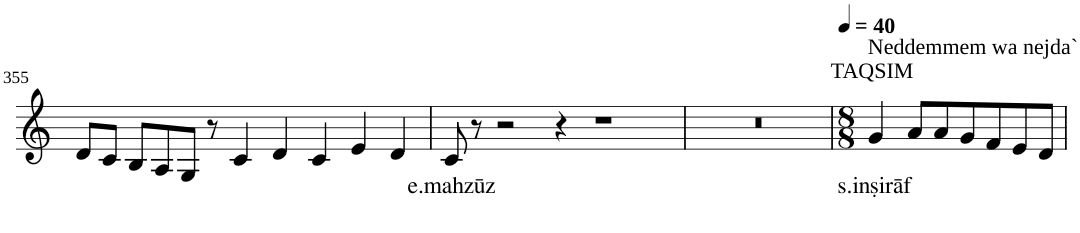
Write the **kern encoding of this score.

**kern	**text
*part1	*part1
*staff1	*staff1
*I"Violin	*
!!LO:PB:g=z
*clefG2	*
*k[]	*
*M8/4	*
=355	=355
8d/L	.
8c/J	.
8B/L	.
8A/	.
8G/J	.
8r	.
4c/	.
4d/	.
4c/	.
4e/	.
4d/	.
=356	=356
!	!LO:LY:b
8c/	e.mahzūz
8r	.
2r	.
4r	.
1r	.
=357	=357
0r	.
!LO:TX:a:t=TAQSIM	!
=358	=358
*M8/8	*
*MM40	*
!LO:TX:a:t=Neddemmem wa nejda`	!
!	!LO:LY:b
4g/	s.inṣirāf
8a/L	.
8a/	.
8g/	.
8f/	.
8e/	.
8d/J	.
=	=
*-	*-
